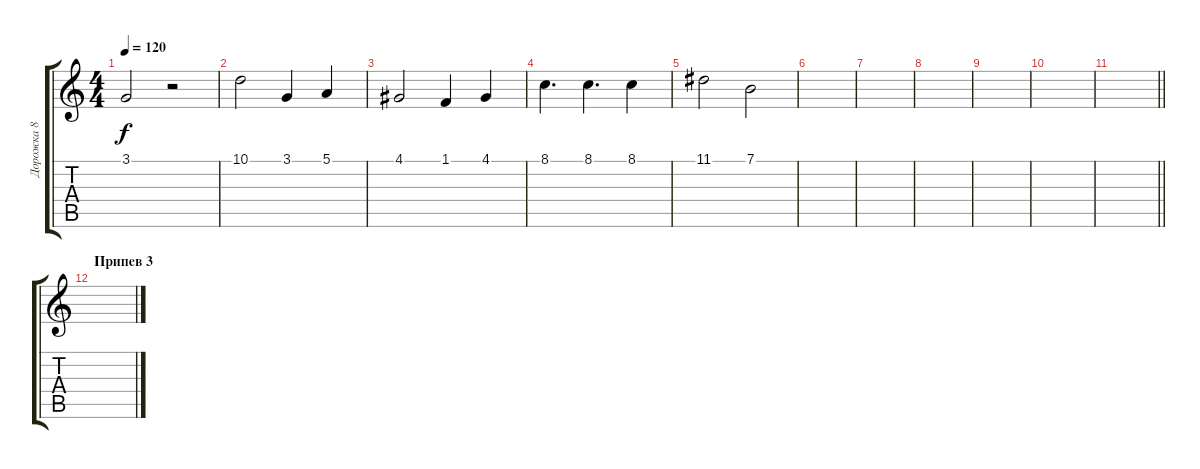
\track ("Дорожка 8" "Дорожка 8") {instrument choiraahs}
\staff {score tabs}
\tuning (E4 B3 G3 D3 A2 E2) {hide}
\ts (4 4)
\tempo 120
\clef g2
\ks c
3.1.2{dy f} r.2 |
10.1.2 3.1.4 5.1.4 |
4.1.2 1.1.4 4.1.4 |
8.1.4{d} 8.1.4{d} 8.1.4 |
11.1.2 7.1.2 |
|
|
|
|
|
\barLineRight lightlight
|
\section ("" "Припев 3")
